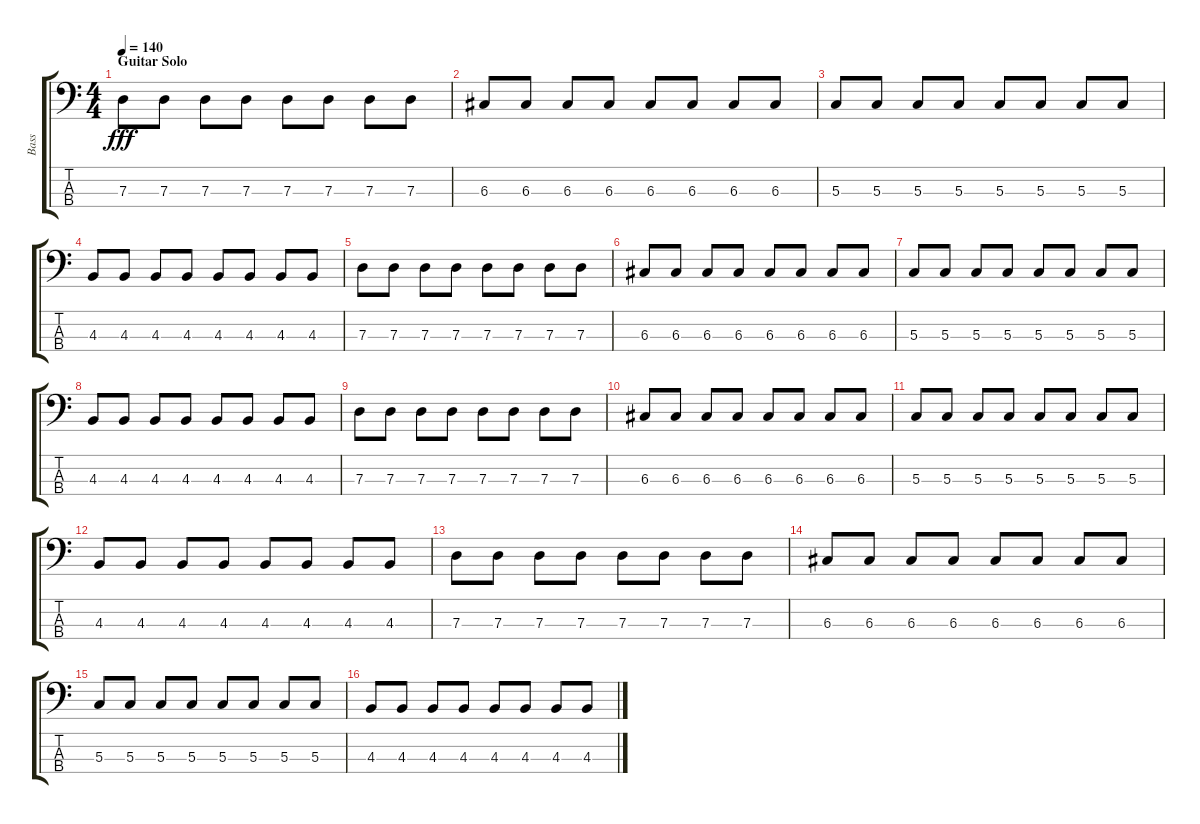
\track ("Bass" "Bass") {instrument electricbasspick}
\staff {score tabs}
\tuning (F2 C2 G1 D1) {hide}
\ts (4 4)
\section ("" "Guitar Solo")
\tempo 140
\clef f4
\ks c
7.3.8{dy fff} 7.3.8 7.3.8 7.3.8 7.3.8 7.3.8 7.3.8 7.3.8 |
6.3.8 6.3.8 6.3.8 6.3.8 6.3.8 6.3.8 6.3.8 6.3.8 |
5.3.8 5.3.8 5.3.8 5.3.8 5.3.8 5.3.8 5.3.8 5.3.8 |
4.3.8 4.3.8 4.3.8 4.3.8 4.3.8 4.3.8 4.3.8 4.3.8 |
7.3.8 7.3.8 7.3.8 7.3.8 7.3.8 7.3.8 7.3.8 7.3.8 |
6.3.8 6.3.8 6.3.8 6.3.8 6.3.8 6.3.8 6.3.8 6.3.8 |
5.3.8 5.3.8 5.3.8 5.3.8 5.3.8 5.3.8 5.3.8 5.3.8 |
4.3.8 4.3.8 4.3.8 4.3.8 4.3.8 4.3.8 4.3.8 4.3.8 |
7.3.8 7.3.8 7.3.8 7.3.8 7.3.8 7.3.8 7.3.8 7.3.8 |
6.3.8 6.3.8 6.3.8 6.3.8 6.3.8 6.3.8 6.3.8 6.3.8 |
5.3.8 5.3.8 5.3.8 5.3.8 5.3.8 5.3.8 5.3.8 5.3.8 |
4.3.8 4.3.8 4.3.8 4.3.8 4.3.8 4.3.8 4.3.8 4.3.8 |
7.3.8 7.3.8 7.3.8 7.3.8 7.3.8 7.3.8 7.3.8 7.3.8 |
6.3.8 6.3.8 6.3.8 6.3.8 6.3.8 6.3.8 6.3.8 6.3.8 |
5.3.8 5.3.8 5.3.8 5.3.8 5.3.8 5.3.8 5.3.8 5.3.8 |
4.3.8 4.3.8 4.3.8 4.3.8 4.3.8 4.3.8 4.3.8 4.3.8
